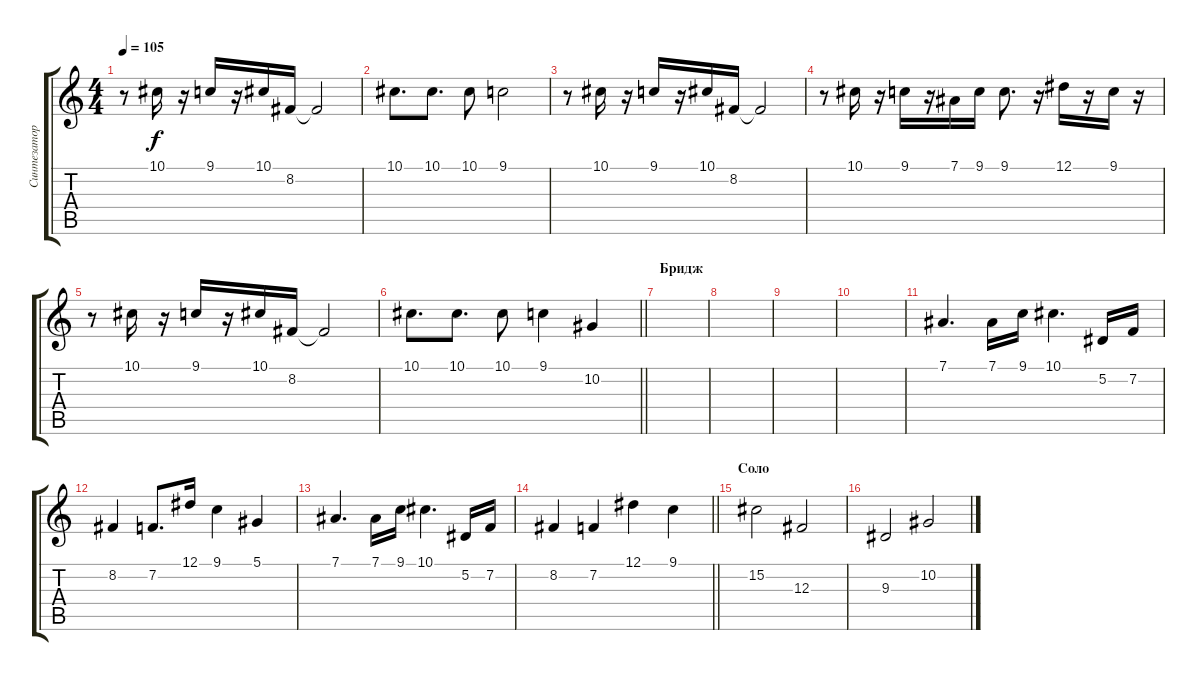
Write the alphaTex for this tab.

\track ("Синтезатор" "Синтезатор") {instrument stringensemble1}
\staff {score tabs}
\tuning (Eb4 Bb3 Gb3 Db3 Ab2 Eb2) {hide}
\ts (4 4)
\tempo 105
\clef g2
\ks c
r.8{dy f} 10.1.16 r.16 9.1.16 r.16 10.1.16 8.2.16 8.2{t}.2 |
10.1.8{d} 10.1.8{d} 10.1.8 9.1.2 |
r.8 10.1.16 r.16 9.1.16 r.16 10.1.16 8.2.16 8.2{t}.2 |
r.8 10.1.16 r.16 9.1.16 r.16 7.1.16 9.1.16 9.1.8{d} r.16 12.1.16 r.16 9.1.16 r.16 |
r.8 10.1.16 r.16 9.1.16 r.16 10.1.16 8.2.16 8.2{t}.2 |
\barLineRight lightlight
10.1.8{d} 10.1.8{d} 10.1.8 9.1.4 10.2.4 |
\section ("" "Бридж")
|
|
|
|
7.1.4{d} 7.1.16 9.1.16 10.1.4{d} 5.2.16 7.2.16 |
8.2.4 7.2.8{d} 12.1.16 9.1.4 5.1.4 |
7.1.4{d} 7.1.16 9.1.16 10.1.4{d} 5.2.16 7.2.16 |
\barLineRight lightlight
8.2.4 7.2.4 12.1.4 9.1.4 |
\section ("" "Соло")
15.2.2 12.3.2 |
9.3.2 10.2.2
